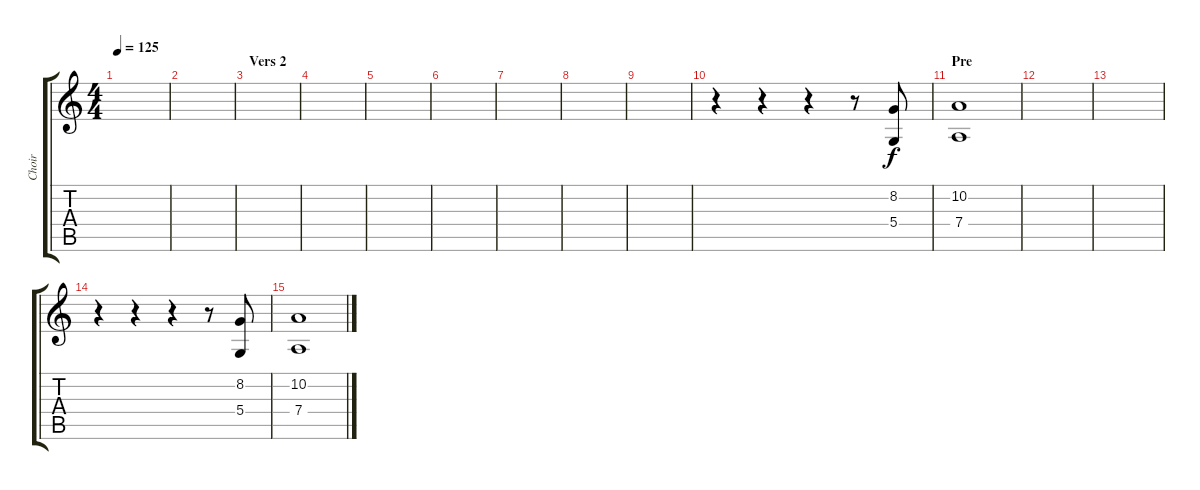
\track ("Choir" "Choir") {instrument stringensemble1}
\staff {score tabs}
\tuning (E4 B3 G3 D3 A2 E2) {hide}
\ts (4 4)
\tempo 125
\clef g2
\ks c
|
|
\section ("" "Vers 2")
|
|
|
|
|
|
|
r.4 r.4 r.4 r.8 (8.2 5.4).8 |
\section ("" "Pre")
(10.2 7.4).1 |
|
|
r.4 r.4 r.4 r.8 (8.2 5.4).8 |
(10.2 7.4).1
